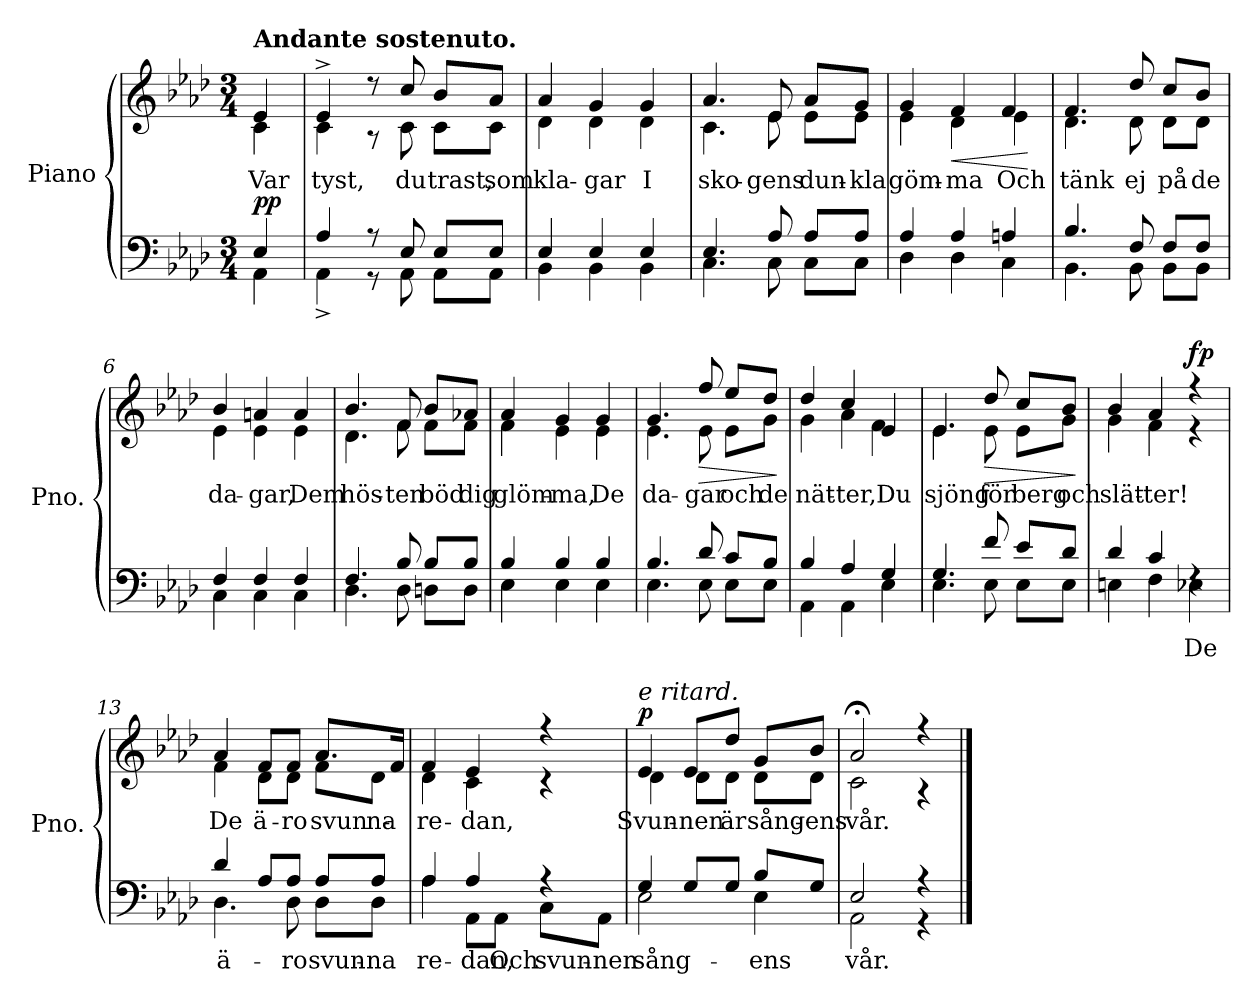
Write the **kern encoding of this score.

**kern	**text	**kern	**text	**dynam
*part1	*part1	*part1	*part1	*part1
*staff2	*staff2	*staff1	*staff1	*staff1/2
*I"Piano	*	*	*	*
*I'Pno.	*	*	*	*
*clefF4	*	*clefG2	*	*
*k[b-e-a-d-]	*	*k[b-e-a-d-]	*	*
*M3/4	*	*M3/4	*	*
=	=	=	=	=
*^	*	*^	*	*
!	!	!	!LO:TX:a:B:t=Andante sostenuto.	!	!	!
!	!	!	!	!	!LO:LY:b	!LO:DY:a=2
!	!	!	!	!	!	!LO:DY:n=1:a
4E-/	4AA-\	.	4e-/	4c\	Var	p p
=1	=1	=1	=1	=1	=1	=1
!	!	!	!	!	!LO:LY:b	!
4A-/	4AA-^\	.	4e-^/	4c\	tyst,	.
8r	8r	.	8r	8r	.	.
!	!	!	!	!	!LO:LY:b	!
8E-/	8AA-\	.	8cc/	8c\	du	.
!	!	!	!	!	!LO:LY:b	!
8E-/L	8AA-\L	.	8b-/L	8c\L	trast,	.
!	!	!	!	!	!LO:LY:b	!
8E-/J	8AA-\J	.	8a-/J	8c\J	som	.
=2	=2	=2	=2	=2	=2	=2
!	!	!	!	!	!LO:LY:b	!
4E-/	4BB-\	.	4a-/	4d-\	kla-	.
!	!	!	!	!	!LO:LY:b	!
4E-/	4BB-\	.	4g/	4d-\	-gar	.
!	!	!	!	!	!LO:LY:b	!
4E-/	4BB-\	.	4g/	4d-\	I	.
=3	=3	=3	=3	=3	=3	=3
!	!	!	!	!	!LO:LY:b	!
4.E-/	4.C\	.	4.a-/	4.c\	sko-	.
!	!	!	!	!	!LO:LY:b	!
8A-/	8C\	.	8e-/	8e-\	-gens	.
!	!	!	!	!	!LO:LY:b	!
8A-/L	8C\L	.	8a-/L	8e-\L	dun-	.
!	!	!	!	!	!LO:LY:b	!
8A-/J	8C\J	.	8g/J	8e-\J	-kla	.
!!LO:LB:g=z	!!
=4	=4	=4	=4	=4	=4	=4
!	!	!	!	!	!LO:LY:b	!
4A-/	4D-\	.	4g/	4e-\	göm-	.
!	!	!	!	!	!LO:LY:b	!LO:HP:b
4A-/	4D-\	.	4f/	4d-\	-ma	<
!	!	!	!	!	!LO:LY:b	!
4An/	4C\	.	4f/	4e-\	Och	.
*v	*v	*	*	*	*	*
*	*	*v	*v	*	*
.	.	.	.	[
=5	=5	=5	=5	=5
*^	*	*^	*	*
!	!	!	!	!	!LO:LY:b	!LO:DY:a=2
!	!	!	!	!	!	!LO:DY:n=1:a
4.B-/	4.BB-\	.	4.f/	4.d-\	tänk	fp fp
!	!	!	!	!	!LO:LY:b	!
8F/	8BB-\	.	8dd-/	8d-\	ej	.
!	!	!	!	!	!LO:LY:b	!
8F/L	8BB-\L	.	8cc/L	8d-\L	på	.
!	!	!	!	!	!LO:LY:b	!
8F/J	8BB-\J	.	8b-/J	8d-\J	de	.
=6	=6	=6	=6	=6	=6	=6
!	!	!	!	!	!LO:LY:b	!
4F/	4C\	.	4b-/	4e-\	da-	.
!	!	!	!	!	!LO:LY:b	!
4F/	4C\	.	4an/	4e-\	-gar,	.
!	!	!	!	!	!LO:LY:b	!
4F/	4C\	.	4a/	4e-\	Dem	.
=7	=7	=7	=7	=7	=7	=7
!	!	!	!	!	!LO:LY:b	!
4.F/	4.D-\	.	4.b-/	4.d-\	hös-	.
!	!	!	!	!	!LO:LY:b	!
8B-/	8D-\	.	8f/	8f\	-ten	.
!	!	!	!	!	!LO:LY:b	!
8B-/L	8Dn\L	.	8b-/L	8f\L	böd	.
!	!	!	!	!	!LO:LY:b	!
8B-/J	8D\J	.	8a-X/J	8f\J	dig	.
=8	=8	=8	=8	=8	=8	=8
!	!	!	!	!	!LO:LY:b	!
4B-/	4E-\	.	4a-/	4f\	glöm-	.
!	!	!	!	!	!LO:LY:b	!
4B-/	4E-\	.	4g/	4e-\	-ma,	.
!	!	!	!	!	!LO:LY:b	!
4B-/	4E-\	.	4g/	4e-\	De	.
!!LO:LB:g=z	!!
=9	=9	=9	=9	=9	=9	=9
!	!	!	!	!	!LO:LY:b	!
4.B-/	4.E-\	.	4.g/	4.e-\	da-	.
!	!	!	!	!	!LO:LY:b	!LO:HP:b
8d-/	8E-\	.	8ff/	8e-\	-gar	>
!	!	!	!	!	!LO:LY:b	!
8c/L	8E-\L	.	8ee-/L	8e-\L	och	.
!	!	!	!	!	!LO:LY:b	!
8B-/J	8E-\J	.	8dd-/J	8g\J	de	.
*v	*v	*	*	*	*	*
*	*	*v	*v	*	*
.	.	.	.	]
=10	=10	=10	=10	=10
*^	*	*^	*	*
!	!	!	!	!	!LO:LY:b	!
4B-/	4AA-\	.	4dd-/	4g\	nät-	.
!	!	!	!	!	!LO:LY:b	!
4A-/	4AA-\	.	4cc/	4a-\	-ter,	.
!	!	!	!	!	!LO:LY:b	!
4G/	4E-\	.	4e-/	4f\	Du	.
=11	=11	=11	=11	=11	=11	=11
!	!	!	!	!	!LO:LY:b	!
4.G/	4.E-\	.	4.e-/	4.e-\	sjöng	.
!	!	!	!	!	!LO:LY:b	!LO:HP:b
8f/	8E-\	.	8dd-/	8e-\	för	>
!	!	!	!	!	!LO:LY:b	!
8e-/L	8E-\L	.	8cc/L	8e-\L	berg	.
!	!	!	!	!	!LO:LY:b	!
8d-/J	8E-\J	.	8b-/J	8g\J	och	.
*v	*v	*	*	*	*	*
*	*	*v	*v	*	*
.	.	.	.	]
=12	=12	=12	=12	=12
*^	*	*^	*	*
!	!	!	!	!	!LO:LY:b	!
4d-/	4En\	.	4b-/	4g\	slät-	.
!	!	!	!	!	!LO:LY:b	!
4c/	4F\	.	4a-/	4f\	-ter!	.
!	!	!LO:LY:b	!	!	!	!LO:DY:b=2
4rF	4E-X\	De	4r	4r	.	fp
!!LO:LB:g=z	!!
=13	=13	=13	=13	=13	=13	=13
!	!	!LO:LY:b	!	!	!LO:LY:b	!LO:DY:a=2
!	!	!	!	!	!	!LO:DY:n=1:a
4d-/	4.D-\	ä-	4a-/	4f\	De	fp fp
!	!	!	!	!	!LO:LY:b	!
8A-/L	.	.	8f/L	8d-\L	ä-	.
!	!	!LO:LY:b	!	!	!LO:LY:b	!
8A-/J	8D-\	-ro	8f/J	8d-\J	-ro	.
!	!	!LO:LY:b	!	!	!LO:LY:b	!
8A-/L	8D-\L	svun-	8.a-/L	8f\L	svun-	.
!	!	!LO:LY:b	!	!	!LO:LY:b	!
8A-/J	8D-\J	-na	.	8d-\J	-na	.
.	.	.	16f/Jk	.	.	.
=14	=14	=14	=14	=14	=14	=14
!	!	!LO:LY:b	!	!	!LO:LY:b	!
4A-/	4A-\	re-	4f/	4d-\	re-	.
!	!	!LO:LY:b	!	!	!LO:LY:b	!
4A-/	8AA-\L	-dan,	4e-/	4c\	-dan,	.
!	!	!LO:LY:b	!	!	!	!
.	8AA-\J	Och	.	.	.	.
!	!	!LO:LY:b	!	!	!	!
4r	8C\L	svun-	4r	4r	.	.
!	!	!LO:LY:b	!	!	!	!
.	8AA-\J	-nen	.	.	.	.
=15	=15	=15	=15	=15	=15	=15
!	!	!	!LO:TX:a:i:t=e ritard.	!	!	!
!	!	!LO:LY:b	!	!	!LO:LY:b	!LO:DY:a
4G/	2E-\	sång-	4e-/	4d-\	Svun-	p
!	!	!	!	!	!LO:LY:b	!
8G/L	.	.	8e-/L	8d-\L	-nen	.
!	!	!	!	!	!LO:LY:b	!
8G/J	.	.	8dd-/J	8d-\J	är	.
!	!	!LO:LY:b	!	!	!LO:LY:b	!
8B-/L	4E-\	-ens	8g/L	8d-\L	sång-	.
!	!	!	!	!	!LO:LY:b	!
8G/J	.	.	8b-/J	8d-\J	-ens	.
=16	=16	=16	=16	=16	=16	=16
!	!	!LO:LY:b	!	!	!LO:LY:b	!
2E-/	2AA-\	vår.	2a-;</	2c\	vår.	.
4r	4r	.	4r	4r	.	.
*v	*v	*	*	*	*	*
*	*	*v	*v	*	*
==	==	==	==	==
*-	*-	*-	*-	*-
